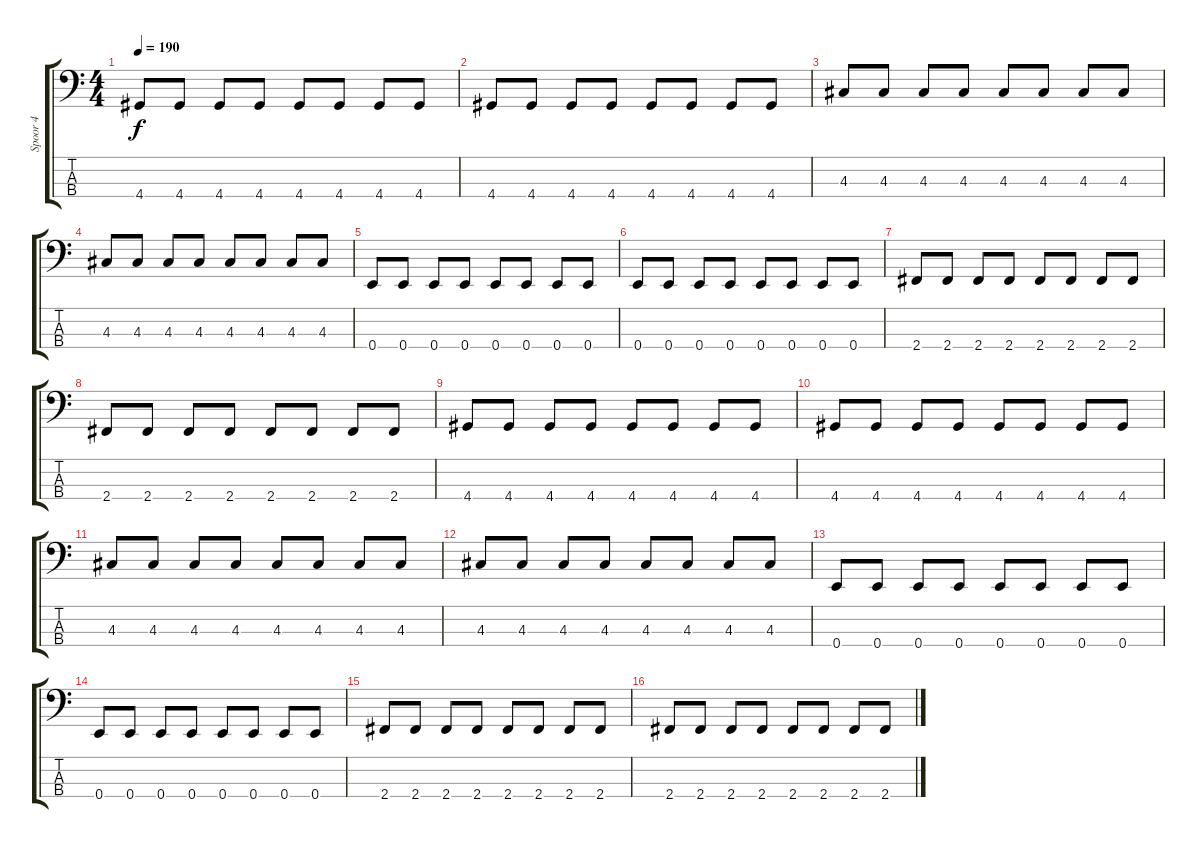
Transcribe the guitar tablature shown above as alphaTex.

\track ("Spoor 4" "Spoor 4") {instrument electricbassfinger}
\staff {score tabs}
\tuning (G2 D2 A1 E1) {hide}
\ts (4 4)
\tempo 190
\clef f4
\ks c
4.4.8{dy f} 4.4.8 4.4.8 4.4.8 4.4.8 4.4.8 4.4.8 4.4.8 |
4.4.8 4.4.8 4.4.8 4.4.8 4.4.8 4.4.8 4.4.8 4.4.8 |
4.3.8 4.3.8 4.3.8 4.3.8 4.3.8 4.3.8 4.3.8 4.3.8 |
4.3.8 4.3.8 4.3.8 4.3.8 4.3.8 4.3.8 4.3.8 4.3.8 |
0.4.8 0.4.8 0.4.8 0.4.8 0.4.8 0.4.8 0.4.8 0.4.8 |
0.4.8 0.4.8 0.4.8 0.4.8 0.4.8 0.4.8 0.4.8 0.4.8 |
2.4.8 2.4.8 2.4.8 2.4.8 2.4.8 2.4.8 2.4.8 2.4.8 |
2.4.8 2.4.8 2.4.8 2.4.8 2.4.8 2.4.8 2.4.8 2.4.8 |
4.4.8 4.4.8 4.4.8 4.4.8 4.4.8 4.4.8 4.4.8 4.4.8 |
4.4.8 4.4.8 4.4.8 4.4.8 4.4.8 4.4.8 4.4.8 4.4.8 |
4.3.8 4.3.8 4.3.8 4.3.8 4.3.8 4.3.8 4.3.8 4.3.8 |
4.3.8 4.3.8 4.3.8 4.3.8 4.3.8 4.3.8 4.3.8 4.3.8 |
0.4.8 0.4.8 0.4.8 0.4.8 0.4.8 0.4.8 0.4.8 0.4.8 |
0.4.8 0.4.8 0.4.8 0.4.8 0.4.8 0.4.8 0.4.8 0.4.8 |
2.4.8 2.4.8 2.4.8 2.4.8 2.4.8 2.4.8 2.4.8 2.4.8 |
2.4.8 2.4.8 2.4.8 2.4.8 2.4.8 2.4.8 2.4.8 2.4.8
